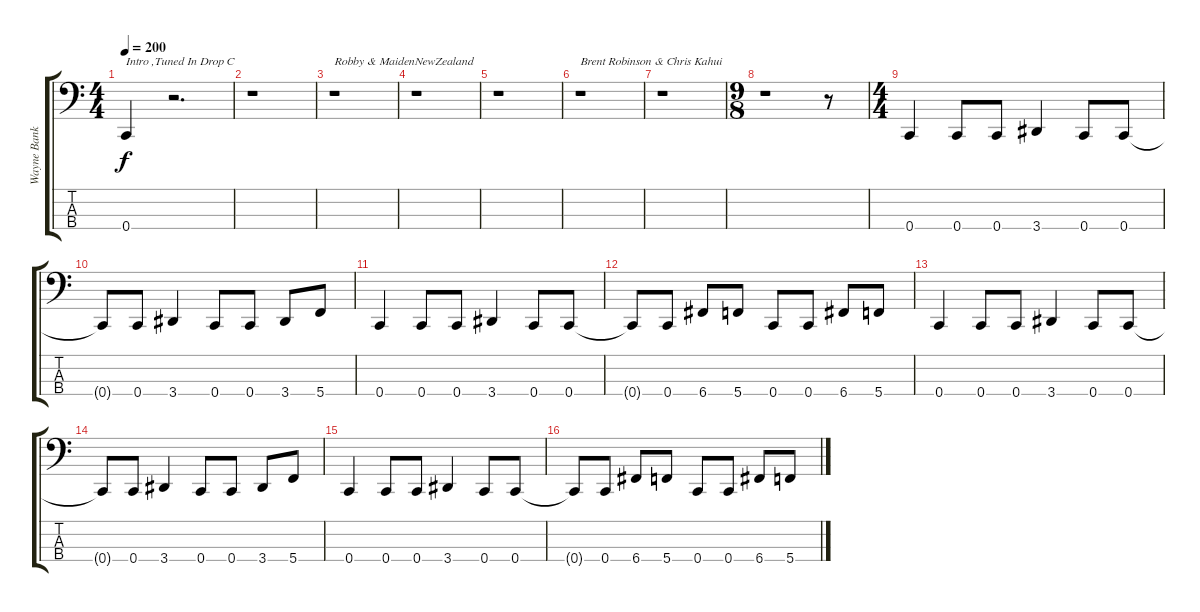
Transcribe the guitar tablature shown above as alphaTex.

\track ("Wayne Banks" "Wayne Bank") {instrument electricbassfinger}
\staff {score tabs}
\tuning (F2 C2 G1 C1) {hide}
\ts (4 4)
\tempo 200
\clef f4
\ks c
0.4.4{txt "Intro ,Tuned In Drop C" dy f instrument electricbassfinger} r.2{d} |
r.1 |
r.1{txt "Robby & MaidenNewZealand"} |
r.1 |
r.1 |
r.1{txt "Brent Robinson & Chris Kahui"} |
r.1 |
\ts (9 8)
r.1 r.8 |
\ts (4 4)
0.4.4 0.4.8 0.4.8 3.4.4 0.4.8 0.4.8 |
0.4{t}.8 0.4.8 3.4.4 0.4.8 0.4.8 3.4.8 5.4.8 |
0.4.4 0.4.8 0.4.8 3.4.4 0.4.8 0.4.8 |
0.4{t}.8 0.4.8 6.4.8 5.4.8 0.4.8 0.4.8 6.4.8 5.4.8 |
0.4.4 0.4.8 0.4.8 3.4.4 0.4.8 0.4.8 |
0.4{t}.8 0.4.8 3.4.4 0.4.8 0.4.8 3.4.8 5.4.8 |
0.4.4 0.4.8 0.4.8 3.4.4 0.4.8 0.4.8 |
0.4{t}.8 0.4.8 6.4.8 5.4.8 0.4.8 0.4.8 6.4.8 5.4.8
